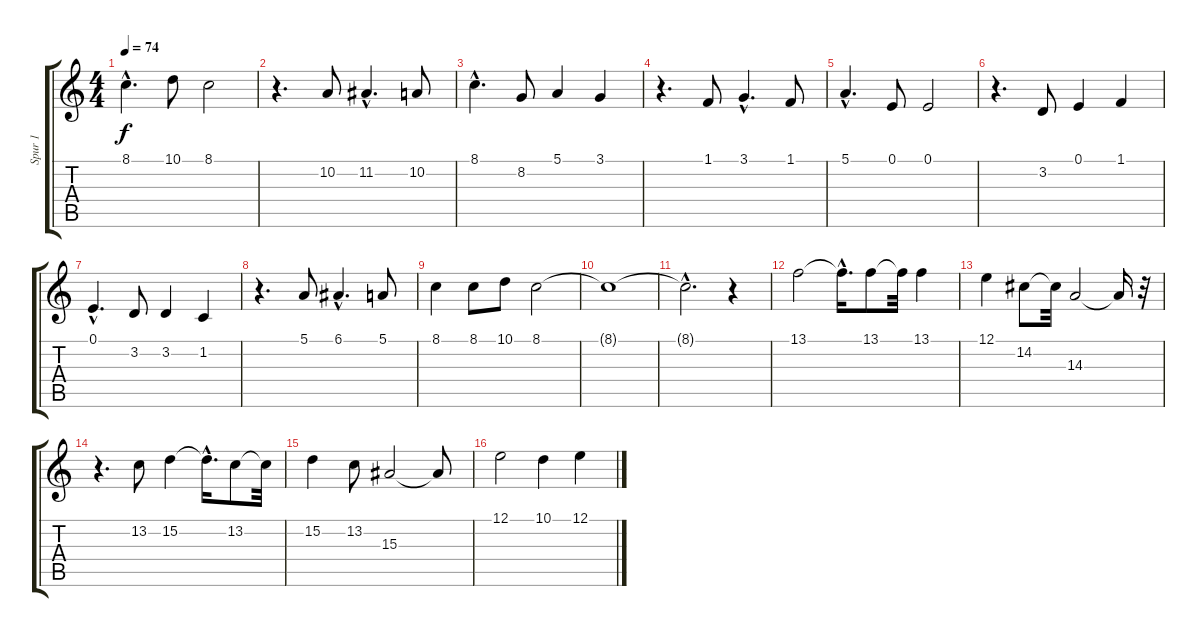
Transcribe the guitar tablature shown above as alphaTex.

\track ("Spur 1" "Spur 1") {instrument flute}
\staff {score tabs}
\tuning (E4 B3 G3 D3 A2 E2) {hide}
\ts (4 4)
\tempo 74
\clef g2
\ks c
8.1{hac}.4{d dy f} 10.1.8 8.1.2 |
r.4{d} 10.2.8{volume 11} 11.2{hac}.4{d volume 12} 10.2.8 |
8.1{hac}.4{d} 8.2.8 5.1.4 3.1.4 |
r.4{d} 1.1.8 3.1{hac}.4{d} 1.1.8 |
5.1{hac}.4{d} 0.1.8 0.1.2 |
r.4{d} 3.2.8 0.1.4 1.1.4 |
0.1{hac}.4{d} 3.2.8 3.2.4 1.2.4 |
r.4{d} 5.1.8{volume 12} 6.1{hac}.4{d volume 12} 5.1.8{volume 12} |
8.1.4{volume 13} 8.1.8{volume 13} 10.1.8{volume 13} 8.1.2{volume 13} |
8.1{t}.1 |
8.1{hac t}.2{d} r.4 |
13.1.2{volume 10} 13.1{hac t}.16{d} 13.1.8 13.1{t}.32 13.1.4 |
12.1.4 14.2.8 14.2{t}.32 14.3.2 14.3{t}.16 r.32 |
r.4{d} 13.2.8 15.2.4 15.2{hac t}.16{d} 13.2.8 13.2{t}.32 |
15.2.4 13.2.8 15.3.2 15.3{t}.8 |
12.1.2 10.1.4 12.1.4
